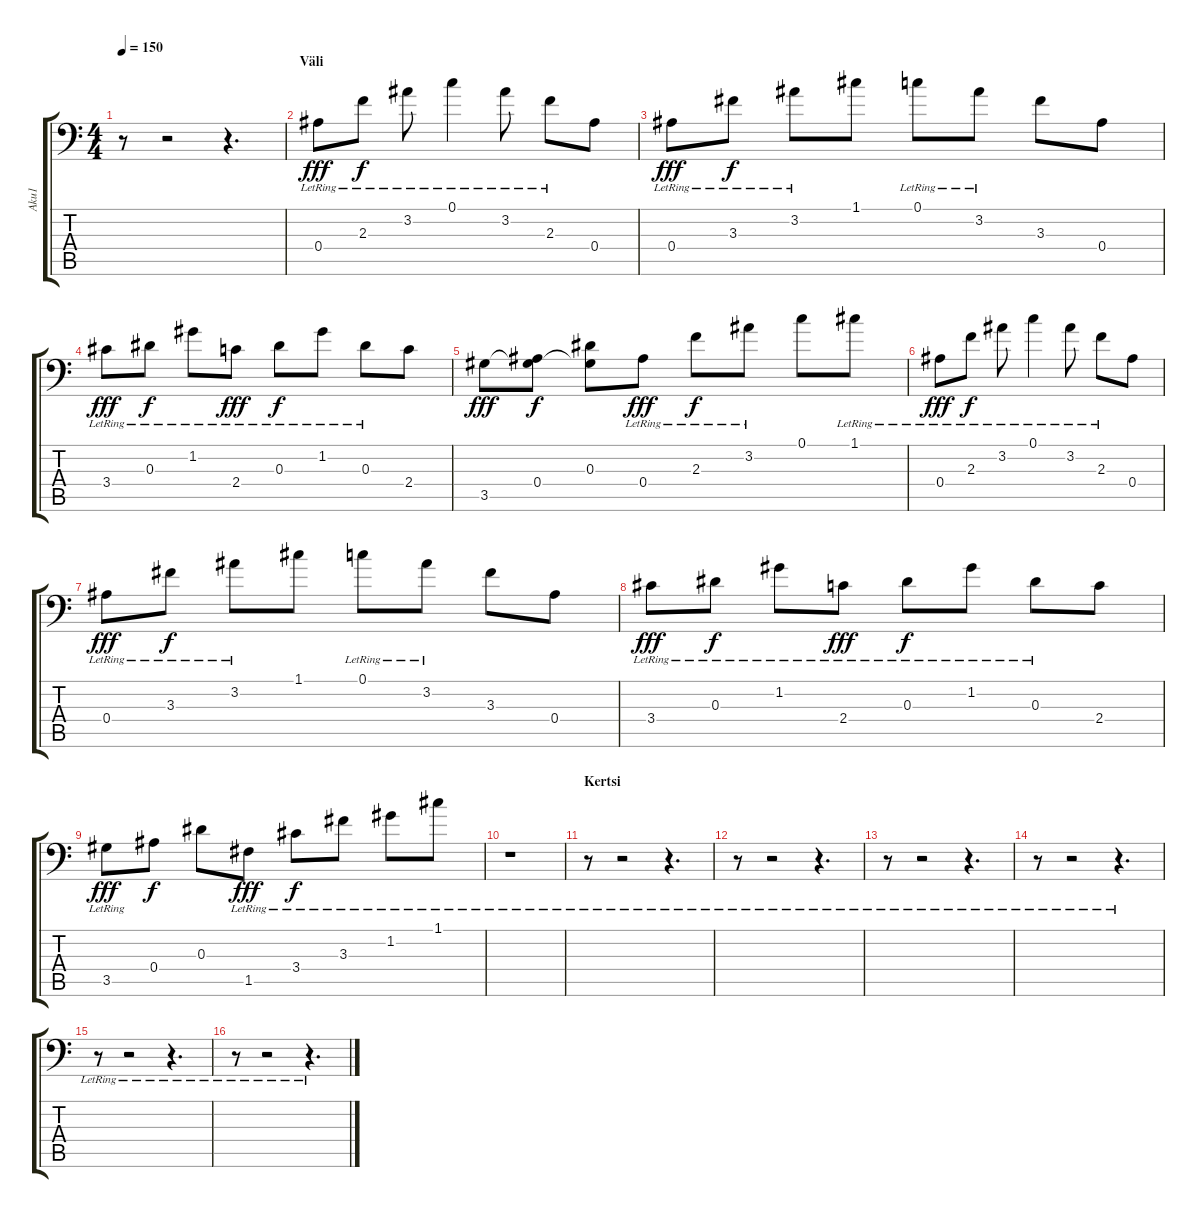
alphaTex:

\track ("Aku1" "Aku1") {instrument acousticguitarsteel}
\staff {score tabs}
\tuning (C4 G3 Eb3 Bb2 F2 Bb1) {hide}
\ts (4 4)
\tempo 150
\clef f4
\ks c
r.8{dy f} r.2 r.4{d} |
\section ("" "Väli")
0.4{lr}.8{dy fff} 2.3{lr}.8{dy f} 3.2{lr}.8 0.1{lr}.4 3.2{lr}.8 2.3{lr}.8 0.4.8 |
0.4{lr}.8{dy fff} 3.3{lr}.8{dy f} 3.2{lr}.8 1.1.8 0.1{lr}.8 3.2{lr}.8 3.3.8 0.4.8 |
3.4{lr}.8{dy fff} 0.3{lr}.8{dy f} 1.2{lr}.8 2.4{lr}.8{dy fff} 0.3{lr}.8{dy f} 1.2{lr}.8 0.3{lr}.8 2.4.8 |
3.5.8{dy fff} (0.4 3.5{t}).8{dy f} (0.3 3.5{t}).8 0.4{lr}.8{dy fff} 2.3{lr}.8{dy f} 3.2{lr}.8 0.1.8 1.1{lr}.8 |
0.4{lr}.8{dy fff} 2.3{lr}.8{dy f} 3.2{lr}.8 0.1{lr}.4 3.2{lr}.8 2.3{lr}.8 0.4.8 |
0.4{lr}.8{dy fff} 3.3{lr}.8{dy f} 3.2{lr}.8 1.1.8 0.1{lr}.8 3.2{lr}.8 3.3.8 0.4.8 |
3.4{lr}.8{dy fff} 0.3{lr}.8{dy f} 1.2{lr}.8 2.4{lr}.8{dy fff} 0.3{lr}.8{dy f} 1.2{lr}.8 0.3{lr}.8 2.4.8 |
3.5{lr}.8{dy fff} 0.4.8{dy f} 0.3.8 1.5{lr}.8{dy fff} 3.4{lr}.8{dy f} 3.3{lr}.8 1.2{lr}.8 1.1{lr}.8 |
r.1 |
\section ("" "Kertsi")
r.8 r.2 r.4{d} |
r.8 r.2 r.4{d} |
r.8 r.2 r.4{d} |
r.8 r.2 r.4{d} |
r.8 r.2 r.4{d} |
r.8 r.2 r.4{d}
